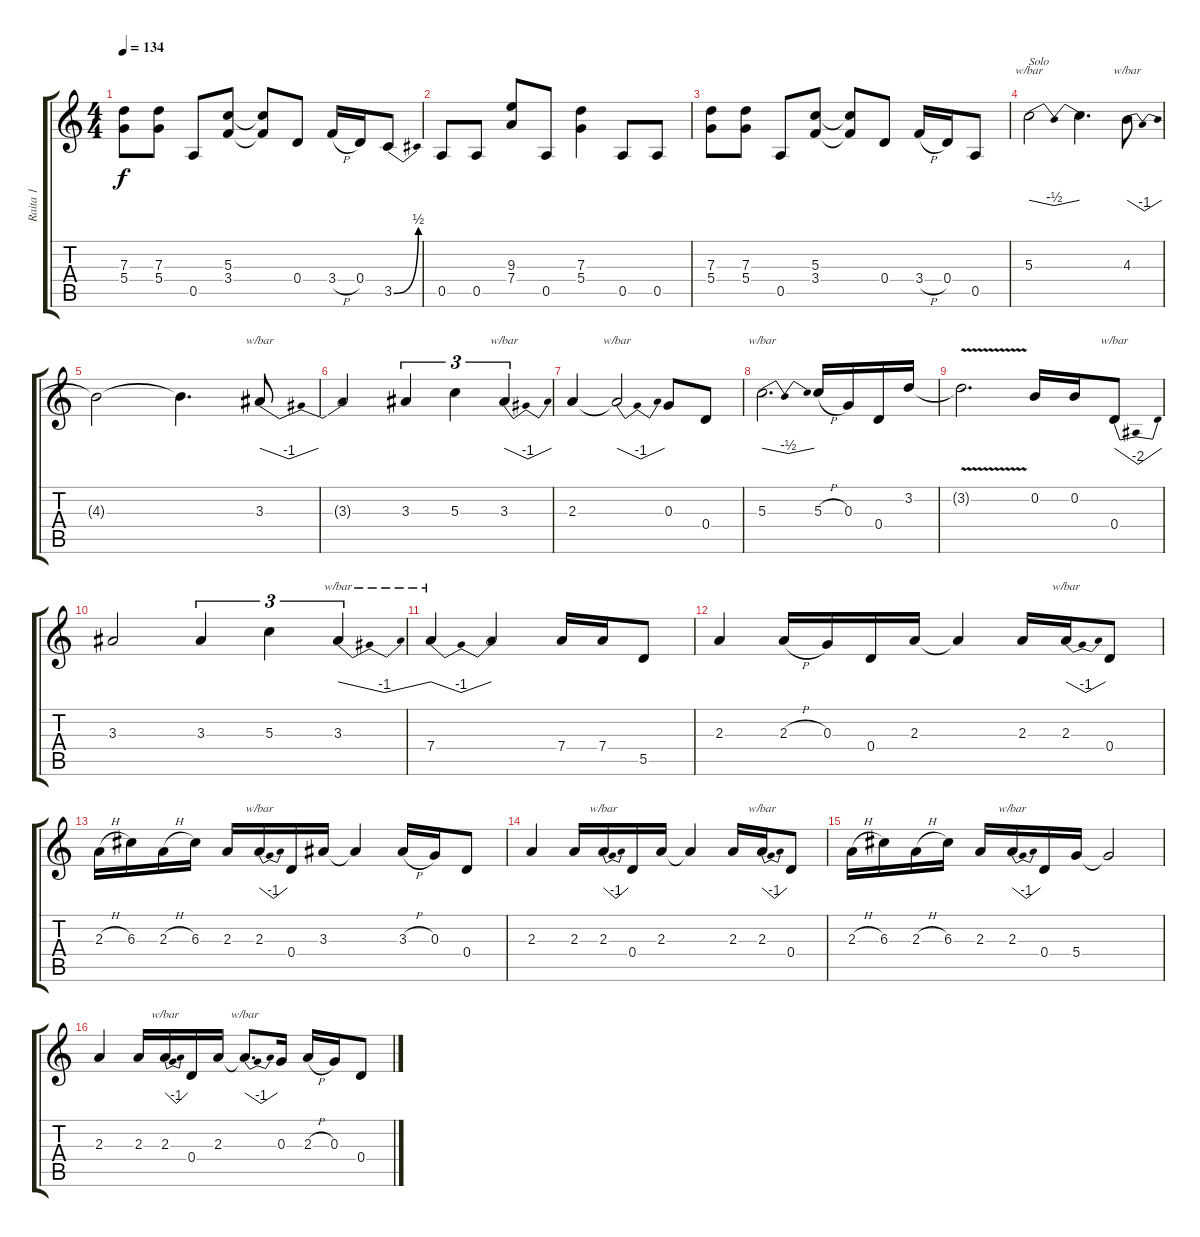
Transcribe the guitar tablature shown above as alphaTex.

\track ("Raita 1" "Raita 1") {instrument distortionguitar}
\staff {score tabs}
\tuning (E4 B3 G3 D3 A2 E2) {hide}
\ts (4 4)
\tempo 134
\clef g2
\ks c
(7.3 5.4).8{dy f} (7.3 5.4).8 0.5.8 (5.3 3.4).8 (5.3{t} 3.4{t}).8 0.4.8 3.4{h}.16 0.4.16 3.5{be (bend 0 0 60 2)}.8 |
0.5.8 0.5.8 (9.3 7.4).8 0.5.8 (7.3 5.4).4 0.5.8 0.5.8 |
(7.3 5.4).8 (7.3 5.4).8 0.5.8 (5.3 3.4).8 (5.3{t} 3.4{t}).8 0.4.8 3.4{h}.16 0.4.16 0.5.8 |
5.3.2{tbe (dip default 0 0 30 -2 60 0) txt "Solo"} 5.3{t}.4{d} 4.3.8{tbe (dip default 0 0 30 -4 60 0)} |
4.3{t}.2 4.3{t}.4{d} 3.3.8{tbe (dip default 0 0 30 -4 60 0)} |
3.3{t}.2 3.3.4{tu (3 2)} 5.3.4{tu (3 2)} 3.3.4{tu (3 2) tbe (dip default 0 0 30 -4 60 0)} |
2.3.4 2.3{t}.2{tbe (dip default 0 0 30 -4 60 0)} 0.3.8 0.4.8 |
5.3.2{d tbe (dip default 0 0 30 -2 60 0)} 5.3{h}.16 0.3.16 0.4.16 3.2.16 |
3.2{v t}.2{d} 0.2.16 0.2.16 0.4.8{tbe (dip default 0 0 30 -8 60 0)} |
3.3.2 3.3.4{tu (3 2)} 5.3.4{tu (3 2)} 3.3.4{tu (3 2) tbe (dip default 0 0 30 -4 60 0)} |
7.4.4{tbe (dip default 0 0 30 -4 60 0)} 7.4{t}.2 7.4.16 7.4.16 5.5.8 |
2.3.4 2.3{h}.16 0.3.16 0.4.16 2.3.16 2.3{t}.4 2.3.16 2.3.16{tbe (dip default 0 0 30 -4 60 0)} 0.4.8 |
2.3{h}.16 6.3.16 2.3{h}.16 6.3.16 2.3.16 2.3.16{tbe (dip default 0 0 30 -4 60 0)} 0.4.16 3.3.16 3.3{t}.4 3.3{h}.16 0.3.16 0.4.8 |
2.3.4 2.3.16 2.3.16{tbe (dip default 0 0 30 -4 60 0)} 0.4.16 2.3.16 2.3{t}.4 2.3.16 2.3.16{tbe (dip default 0 0 30 -4 60 0)} 0.4.8 |
2.3{h}.16 6.3.16 2.3{h}.16 6.3.16 2.3.16 2.3.16{tbe (dip default 0 0 30 -4 60 0)} 0.4.16 5.4.16 5.4{t}.2 |
2.3.4 2.3.16 2.3.16{tbe (dip default 0 0 30 -4 60 0)} 0.4.16 2.3.16 2.3{t}.8{d tbe (dip default 0 0 30 -4 60 0)} 0.3.16 2.3{h}.16 0.3.16 0.4.8
